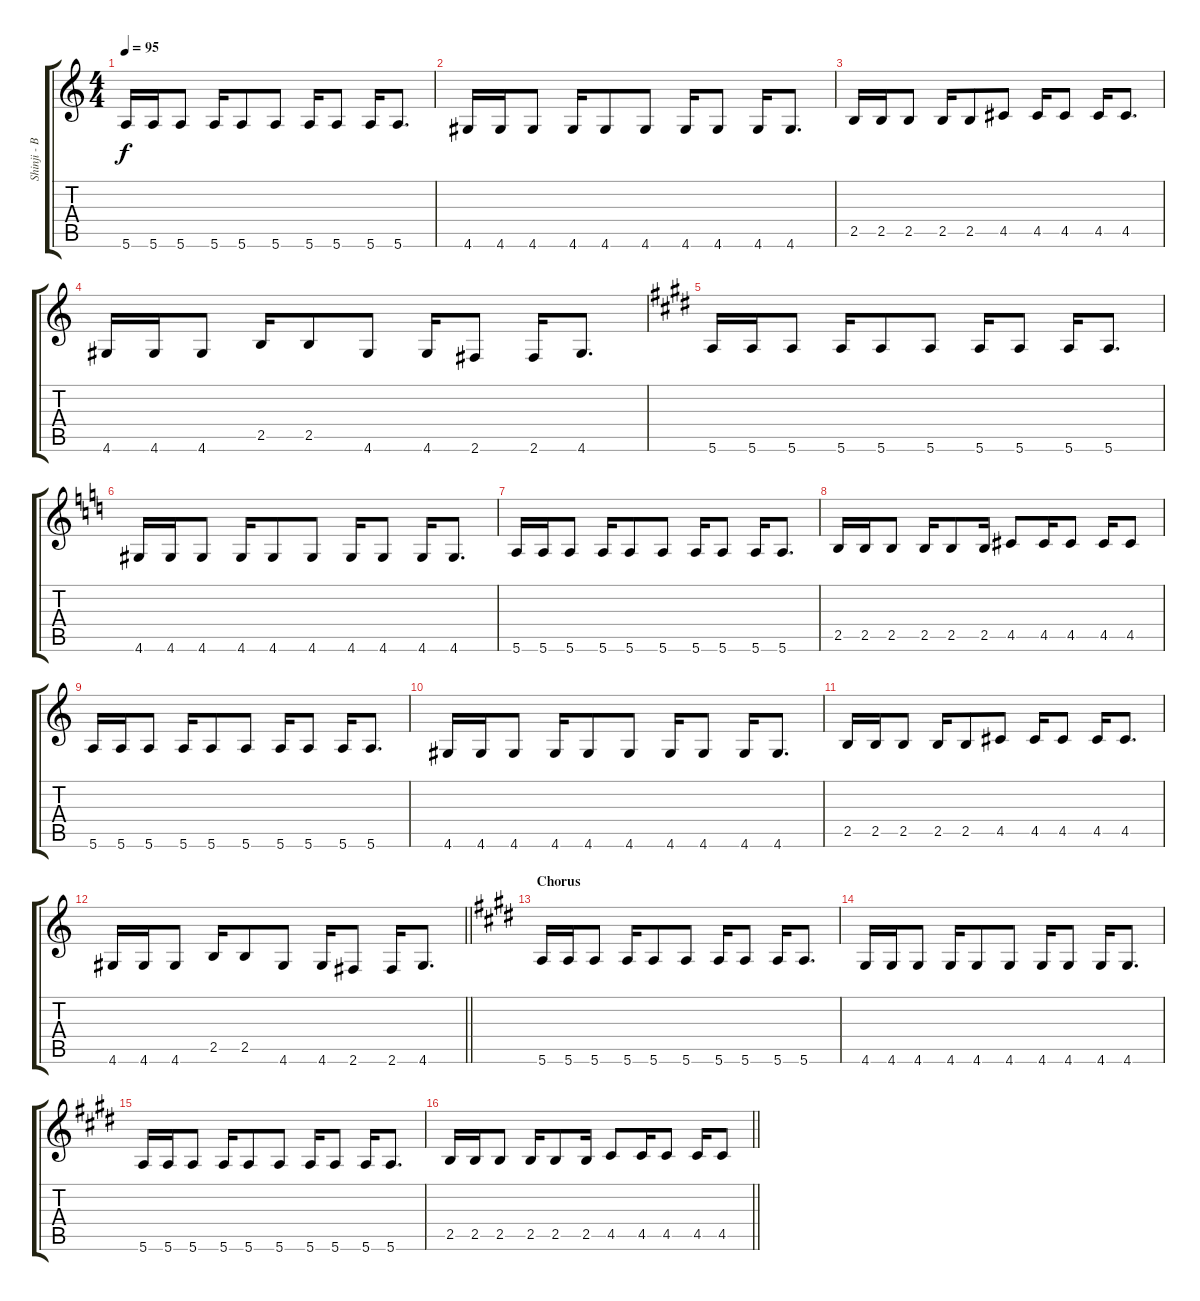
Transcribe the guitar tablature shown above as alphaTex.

\track ("Shinji - BG muted" "Shinji - B") {instrument electricguitarmuted}
\staff {score tabs}
\tuning (E4 B3 G3 D3 A2 E2) {hide}
\ts (4 4)
\tempo 95
\clef g2
\ks c
5.6.16{dy f} 5.6.16 5.6.8 5.6.16 5.6.8 5.6.8 5.6.16 5.6.8 5.6.16 5.6.8{d} |
4.6.16 4.6.16 4.6.8 4.6.16 4.6.8 4.6.8 4.6.16 4.6.8 4.6.16 4.6.8{d} |
2.5.16 2.5.16 2.5.8 2.5.16 2.5.8 4.5.8 4.5.16 4.5.8 4.5.16 4.5.8{d} |
4.6.16 4.6.16 4.6.8 2.5.16 2.5.8 4.6.8 4.6.16 2.6.8 2.6.16 4.6.8{d} |
\ks e
5.6.16 5.6.16 5.6.8 5.6.16 5.6.8 5.6.8 5.6.16 5.6.8 5.6.16 5.6.8{d} |
\ks c
4.6.16 4.6.16 4.6.8 4.6.16 4.6.8 4.6.8 4.6.16 4.6.8 4.6.16 4.6.8{d} |
5.6.16 5.6.16 5.6.8 5.6.16 5.6.8 5.6.8 5.6.16 5.6.8 5.6.16 5.6.8{d} |
2.5.16 2.5.16 2.5.8 2.5.16 2.5.8 2.5.16 4.5.8 4.5.16 4.5.8 4.5.16 4.5.8 |
5.6.16 5.6.16 5.6.8 5.6.16 5.6.8 5.6.8 5.6.16 5.6.8 5.6.16 5.6.8{d} |
4.6.16 4.6.16 4.6.8 4.6.16 4.6.8 4.6.8 4.6.16 4.6.8 4.6.16 4.6.8{d} |
2.5.16 2.5.16 2.5.8 2.5.16 2.5.8 4.5.8 4.5.16 4.5.8 4.5.16 4.5.8{d} |
\barLineRight lightlight
4.6.16 4.6.16 4.6.8 2.5.16 2.5.8 4.6.8 4.6.16 2.6.8 2.6.16 4.6.8{d} |
\section ("" "Chorus")
\ks e
5.6.16 5.6.16 5.6.8 5.6.16 5.6.8 5.6.8 5.6.16 5.6.8 5.6.16 5.6.8{d} |
4.6.16 4.6.16 4.6.8 4.6.16 4.6.8 4.6.8 4.6.16 4.6.8 4.6.16 4.6.8{d} |
5.6.16 5.6.16 5.6.8 5.6.16 5.6.8 5.6.8 5.6.16 5.6.8 5.6.16 5.6.8{d} |
\barLineRight lightlight
2.5.16 2.5.16 2.5.8 2.5.16 2.5.8 2.5.16 4.5.8 4.5.16 4.5.8 4.5.16 4.5.8
